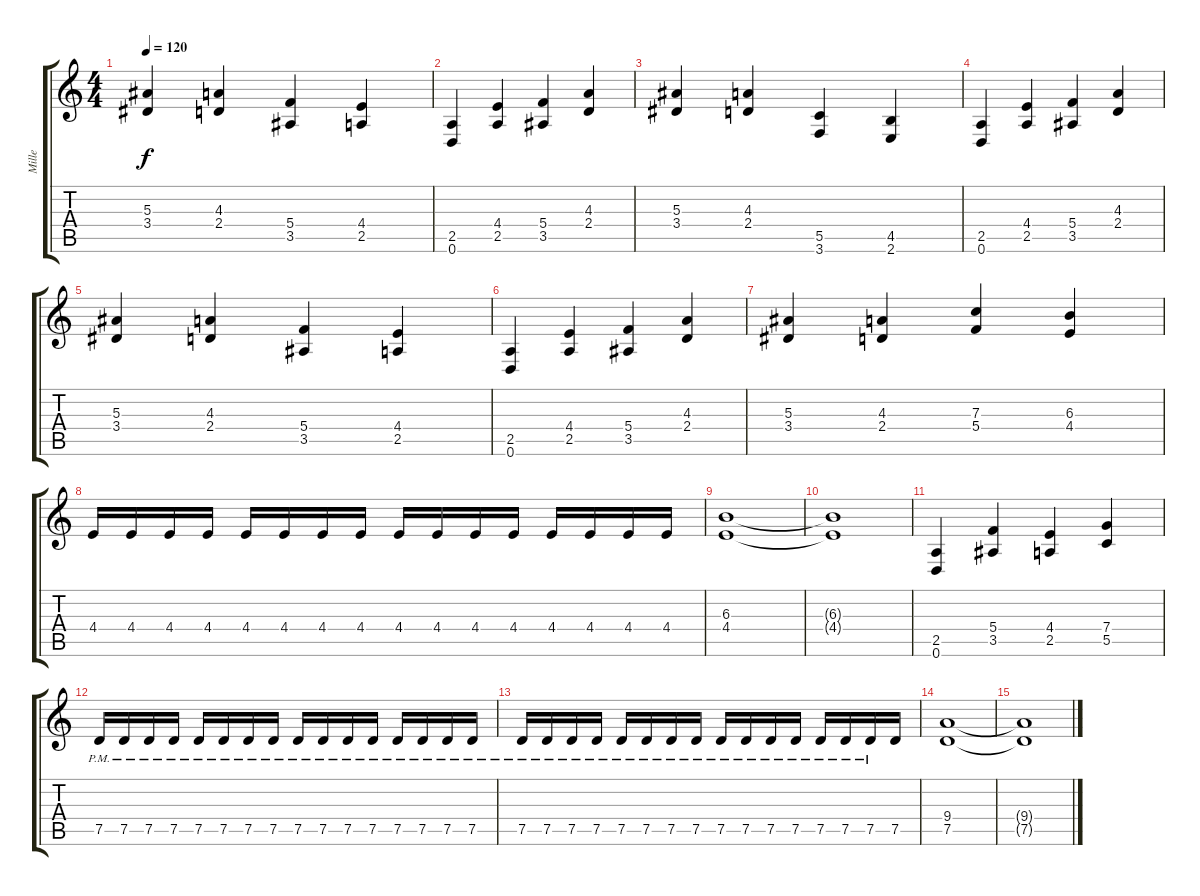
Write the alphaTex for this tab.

\track ("Mille" "Mille") {instrument distortionguitar}
\staff {score tabs}
\tuning (D4 A3 F3 C3 G2 D2) {hide}
\ts (4 4)
\tempo 120
\clef g2
\ks c
(5.3 3.4).4{dy f} (4.3 2.4).4 (5.4 3.5).4 (4.4 2.5).4 |
(2.5 0.6).4 (4.4 2.5).4 (5.4 3.5).4 (4.3 2.4).4 |
(5.3 3.4).4 (4.3 2.4).4 (5.5 3.6).4 (4.5 2.6).4 |
(2.5 0.6).4 (4.4 2.5).4 (5.4 3.5).4 (4.3 2.4).4 |
(5.3 3.4).4 (4.3 2.4).4 (5.4 3.5).4 (4.4 2.5).4 |
(2.5 0.6).4 (4.4 2.5).4 (5.4 3.5).4 (4.3 2.4).4 |
(5.3 3.4).4 (4.3 2.4).4 (7.3 5.4).4 (6.3 4.4).4 |
4.4.16 4.4.16 4.4.16 4.4.16 4.4.16 4.4.16 4.4.16 4.4.16 4.4.16 4.4.16 4.4.16 4.4.16 4.4.16 4.4.16 4.4.16 4.4.16 |
(6.3 4.4).1 |
(6.3{t} 4.4{t}).1 |
(2.5 0.6).4 (5.4 3.5).4 (4.4 2.5).4 (7.4 5.5).4 |
7.5{pm}.16 7.5{pm}.16 7.5{pm}.16 7.5{pm}.16 7.5{pm}.16 7.5{pm}.16 7.5{pm}.16 7.5{pm}.16 7.5{pm}.16 7.5{pm}.16 7.5{pm}.16 7.5{pm}.16 7.5{pm}.16 7.5{pm}.16 7.5{pm}.16 7.5{pm}.16 |
7.5{pm}.16 7.5{pm}.16 7.5{pm}.16 7.5{pm}.16 7.5{pm}.16 7.5{pm}.16 7.5{pm}.16 7.5{pm}.16 7.5{pm}.16 7.5{pm}.16 7.5{pm}.16 7.5{pm}.16 7.5{pm}.16 7.5{pm}.16 7.5{pm}.16 7.5.16 |
(9.4 7.5).1 |
(9.4{t} 7.5{t}).1
